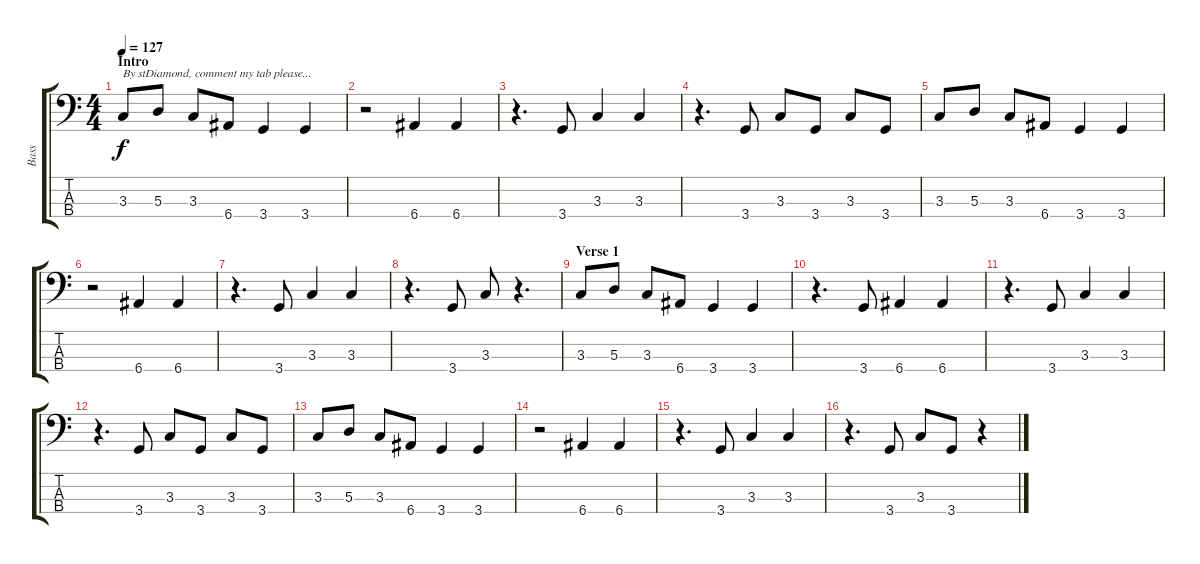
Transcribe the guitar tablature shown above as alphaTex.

\track ("Bass" "Bass") {instrument electricbassfinger}
\staff {score tabs}
\tuning (G2 D2 A1 E1) {hide}
\ts (4 4)
\section ("" "Intro")
\tempo 127
\clef f4
\ks c
3.3.8{txt "By stDiamond, comment my tab please..." dy f instrument electricbassfinger} 5.3.8 3.3.8 6.4.8 3.4.4 3.4.4 |
r.2 6.4.4 6.4.4 |
r.4{d} 3.4.8 3.3.4 3.3.4 |
r.4{d} 3.4.8 3.3.8 3.4.8 3.3.8 3.4.8 |
3.3.8 5.3.8 3.3.8 6.4.8 3.4.4 3.4.4 |
r.2 6.4.4 6.4.4 |
r.4{d} 3.4.8 3.3.4 3.3.4 |
r.4{d} 3.4.8 3.3.8 r.4{d} |
\section ("" "Verse 1")
3.3.8 5.3.8 3.3.8 6.4.8 3.4.4 3.4.4 |
r.4{d} 3.4.8 6.4.4 6.4.4 |
r.4{d} 3.4.8 3.3.4 3.3.4 |
r.4{d} 3.4.8 3.3.8 3.4.8 3.3.8 3.4.8 |
3.3.8 5.3.8 3.3.8 6.4.8 3.4.4 3.4.4 |
r.2 6.4.4 6.4.4 |
r.4{d} 3.4.8 3.3.4 3.3.4 |
r.4{d} 3.4.8 3.3.8 3.4.8 r.4
